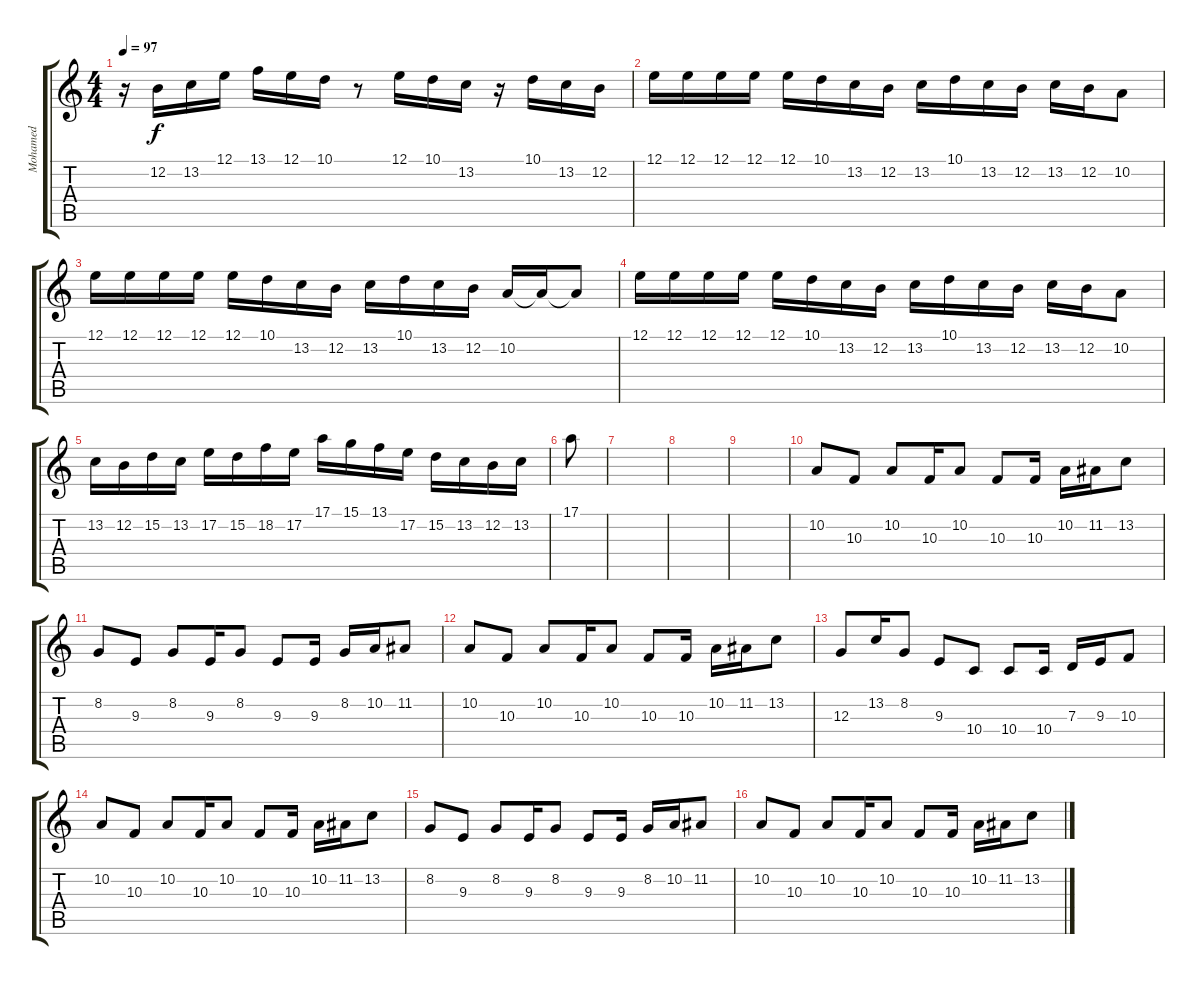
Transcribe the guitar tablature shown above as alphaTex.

\track ("Mohamed" "Mohamed") {instrument violin}
\staff {score tabs}
\tuning (E4 B3 G3 D3 A2 E2) {hide}
\ts (4 4)
\tempo 97
\clef g2
\ks c
r.16{dy f} 12.2.16 13.2.16 12.1.16 13.1.16 12.1.16 10.1.16 r.8 12.1.16 10.1.16 13.2.16 r.16 10.1.16 13.2.16 12.2.16 |
12.1.16 12.1.16 12.1.16 12.1.16 12.1.16 10.1.16 13.2.16 12.2.16 13.2.16 10.1.16 13.2.16 12.2.16 13.2.16 12.2.16 10.2.8 |
12.1.16 12.1.16 12.1.16 12.1.16 12.1.16 10.1.16 13.2.16 12.2.16 13.2.16 10.1.16 13.2.16 12.2.16 10.2.16 10.2{t}.16 10.2{t}.8 |
12.1.16 12.1.16 12.1.16 12.1.16 12.1.16 10.1.16 13.2.16 12.2.16 13.2.16 10.1.16 13.2.16 12.2.16 13.2.16 12.2.16 10.2.8 |
13.2.16 12.2.16 15.2.16 13.2.16 17.2.16 15.2.16 18.2.16 17.2.16 17.1.16 15.1.16 13.1.16 17.2.16 15.2.16 13.2.16 12.2.16 13.2.16 |
17.1.8 |
|
|
|
10.2.8 10.3.8 10.2.8 10.3.16 10.2.8 10.3.8 10.3.16 10.2.16 11.2.16 13.2.8 |
8.2.8 9.3.8 8.2.8 9.3.16 8.2.8 9.3.8 9.3.16 8.2.16 10.2.16 11.2.8 |
10.2.8 10.3.8 10.2.8 10.3.16 10.2.8 10.3.8 10.3.16 10.2.16 11.2.16 13.2.8 |
12.3.8 13.2.16 8.2.8 9.3.8 10.4.8 10.4.8 10.4.16 7.3.16 9.3.16 10.3.8 |
10.2.8 10.3.8 10.2.8 10.3.16 10.2.8 10.3.8 10.3.16 10.2.16 11.2.16 13.2.8 |
8.2.8 9.3.8 8.2.8 9.3.16 8.2.8 9.3.8 9.3.16 8.2.16 10.2.16 11.2.8 |
10.2.8 10.3.8 10.2.8 10.3.16 10.2.8 10.3.8 10.3.16 10.2.16 11.2.16 13.2.8
